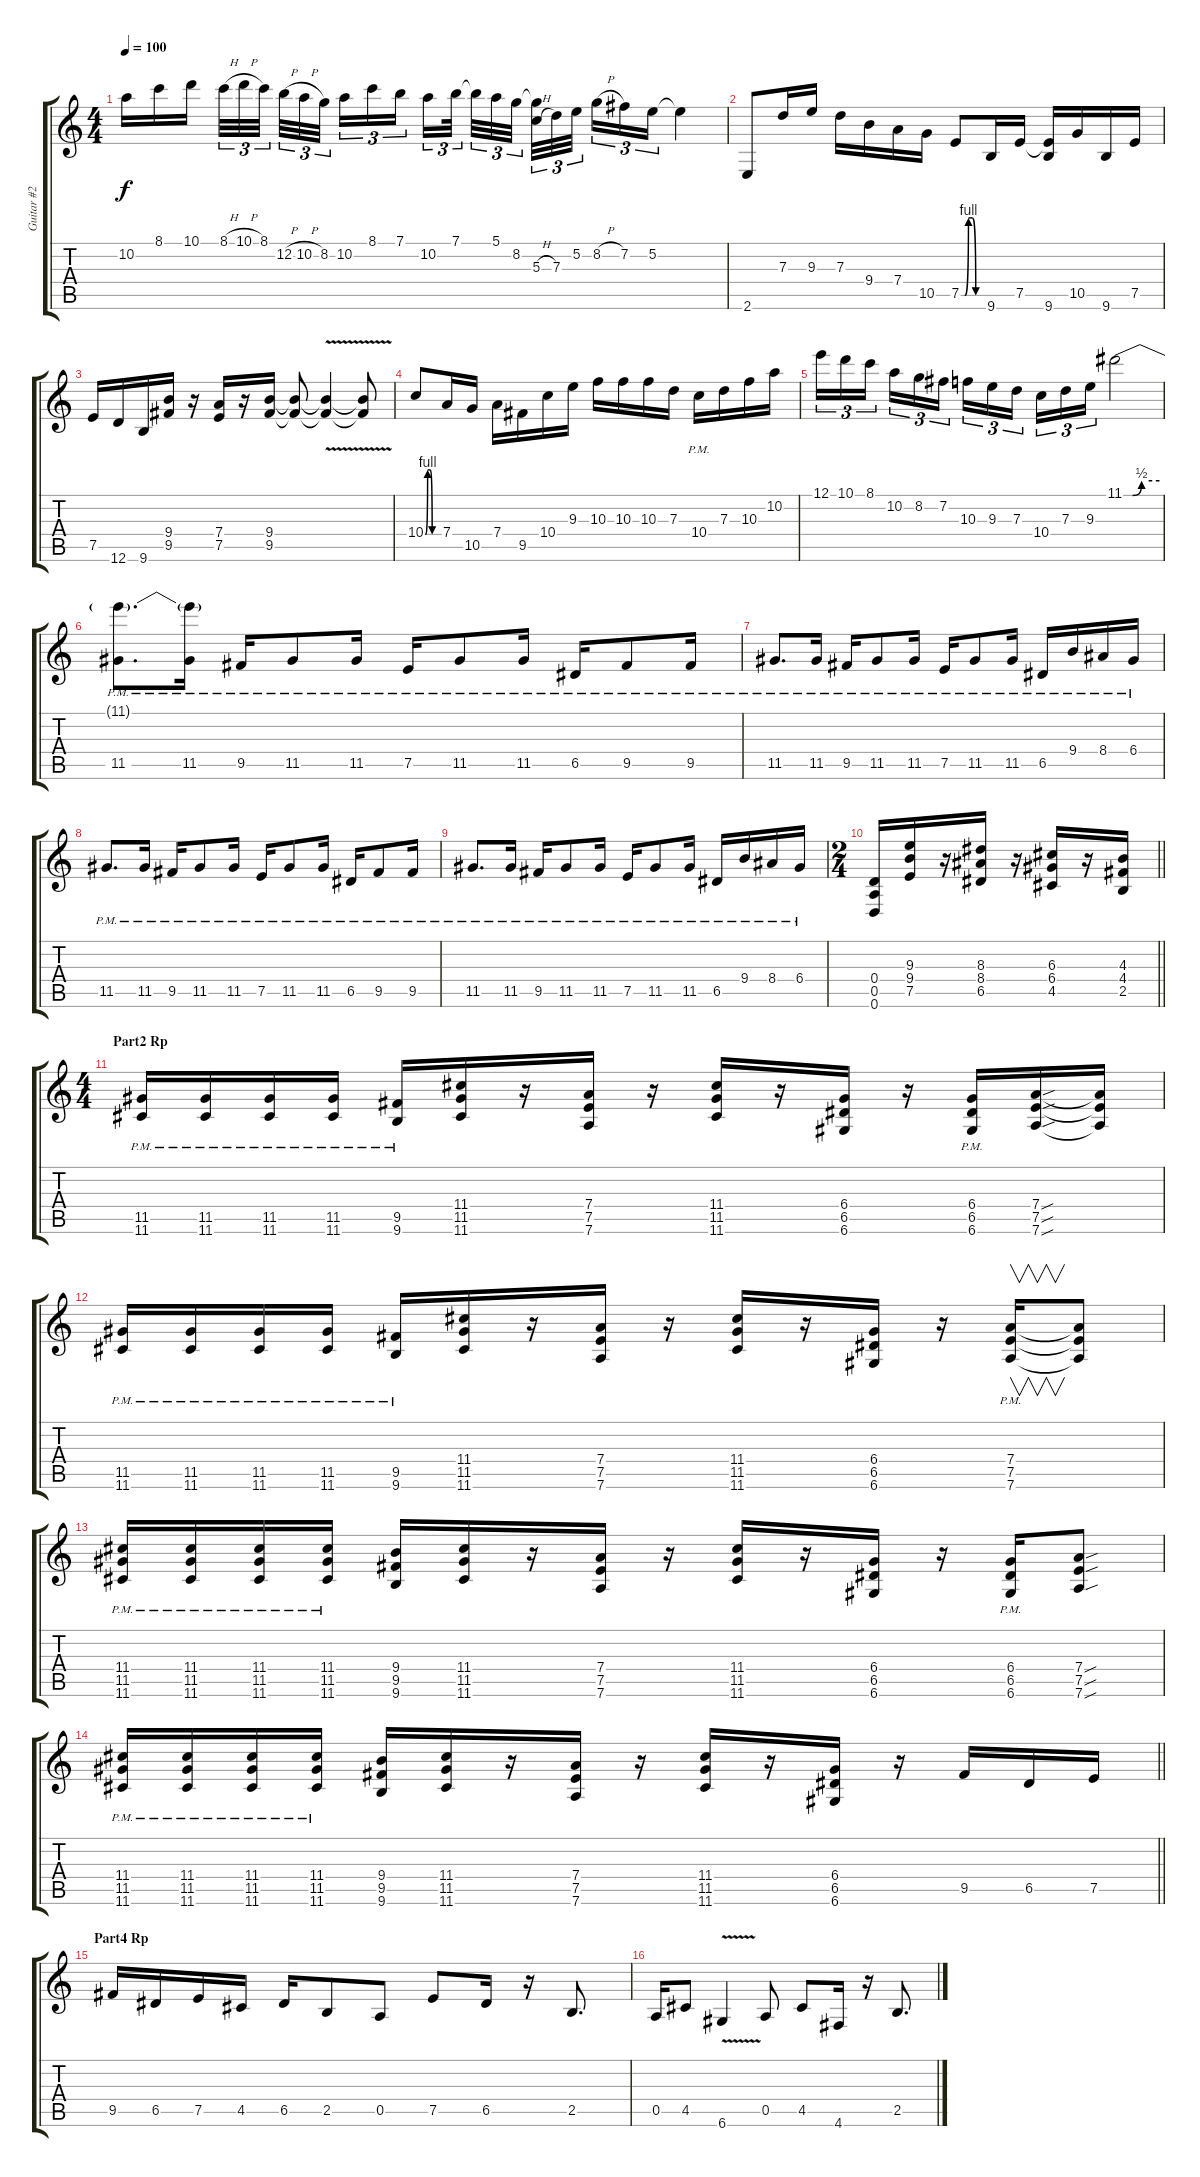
\track ("Guitar #2" "Guitar #2") {instrument overdrivenguitar}
\staff {score tabs}
\tuning (E4 B3 G3 D3 A2 D2) {hide}
\ts (4 4)
\tempo 100
\clef g2
\ks c
10.2.16{dy f} 8.1.16 10.1.16{beam splitsecondary} 8.1{h}.32{tu (3 2)} 10.1{h}.32{tu (3 2)} 8.1.32{tu (3 2)} 12.2{h}.32{tu (3 2)} 10.2{h}.32{tu (3 2)} 8.2.32{tu (3 2) beam splitsecondary} 10.2.16{tu (3 2)} 8.1.16{tu (3 2)} 7.1.16{tu (3 2) beam splitsecondary} 10.2.16{tu (3 2)} 7.1.32{tu (3 2)} 7.1{t}.32{tu (3 2)} 5.1.32{tu (3 2)} 8.2.32{tu (3 2) beam splitsecondary} (8.2{t} 5.3{h}).32{tu (3 2)} 7.3.32{tu (3 2)} 5.2.32{tu (3 2) beam splitsecondary} 8.2{h}.16{tu (3 2)} 7.2.16{tu (3 2)} 5.2.16{tu (3 2)} 5.2{t}.4 |
2.6.8 7.3.16 9.3.16 7.3.16 9.4.16 7.4.16 10.5.16 7.5{be (custom 0 0 10 0 20 4 30 4 40 0 60 0)}.8 9.6.16 7.5.16 (7.5{t} 9.6).16 10.5.16 9.6.16 7.5.16 |
7.5.16 12.6.16 9.6.16 (9.4 9.5).16 r.16 (7.4 7.5).16 r.16 (9.4 9.5).16 (9.4{t} 9.5{t}).8 (9.4{v t} 9.5{v t}).4 (9.4{t} 9.5{t}).8 |
10.4{be (custom 0 0 10 4 20 4 30 0 60 0)}.8 7.4.16 10.5.16 7.4.16 9.5.16 10.4.16 9.3.16 10.3.16 10.3.16 10.3.16 7.3.16 10.4{pm}.16 7.3.16 10.3.16 10.2.16 |
12.1.16{tu (3 2)} 10.1.16{tu (3 2)} 8.1.16{tu (3 2) beam splitsecondary} 10.2.16{tu (3 2)} 8.2.16{tu (3 2)} 7.2.16{tu (3 2)} 10.3.16{tu (3 2)} 9.3.16{tu (3 2)} 7.3.16{tu (3 2) beam splitsecondary} 10.4.16{tu (3 2)} 7.3.16{tu (3 2)} 9.3.16{tu (3 2)} 11.1{be (custom 0 0 15 0 30 2 60 2)}.2 |
(11.1{t} 11.5{pm}).8{d} (11.1{t} 11.5{pm}).16 9.5{pm}.16 11.5{pm}.8 11.5{pm}.16 7.5{pm}.16 11.5{pm}.8 11.5{pm}.16 6.5{pm}.16 9.5{pm}.8 9.5{pm}.16 |
11.5{pm}.8{d} 11.5{pm}.16 9.5{pm}.16 11.5{pm}.8 11.5{pm}.16 7.5{pm}.16 11.5{pm}.8 11.5{pm}.16 6.5{pm}.16 9.4{pm}.16 8.4{pm}.16 6.4{pm}.16 |
11.5{pm}.8{d} 11.5{pm}.16 9.5{pm}.16 11.5{pm}.8 11.5{pm}.16 7.5{pm}.16 11.5{pm}.8 11.5{pm}.16 6.5{pm}.16 9.5{pm}.8 9.5{pm}.16 |
11.5{pm}.8{d} 11.5{pm}.16 9.5{pm}.16 11.5{pm}.8 11.5{pm}.16 7.5{pm}.16 11.5{pm}.8 11.5{pm}.16 6.5{pm}.16 9.4{pm}.16 8.4{pm}.16 6.4{pm}.16 |
\ts (2 4)
\barLineRight lightlight
(0.4 0.5 0.6).16 (9.3 9.4 7.5).16 r.16 (8.3 8.4 6.5).16 r.16 (6.3 6.4 4.5).16 r.16 (4.3 4.4 2.5).16 |
\ts (4 4)
\section ("" "Part2 Rp")
(11.5 11.6{pm}).16 (11.5{pm} 11.6{pm}).16 (11.5{pm} 11.6{pm}).16 (11.5{pm} 11.6{pm}).16 (9.5{pm} 9.6{pm}).16 (11.4 11.5 11.6).16 r.16 (7.4 7.5 7.6).16 r.16 (11.4 11.5 11.6).16 r.16 (6.4 6.5 6.6).16 r.16 (6.4{pm} 6.5{pm} 6.6{pm}).16 (7.4{sou} 7.5{sou} 7.6{sou}).16 (7.4{t} 7.5{t} 7.6{t}).16 |
(11.5 11.6{pm}).16 (11.5{pm} 11.6{pm}).16 (11.5{pm} 11.6{pm}).16 (11.5{pm} 11.6{pm}).16 (9.5{pm} 9.6{pm}).16 (11.4 11.5 11.6).16 r.16 (7.4 7.5 7.6).16 r.16 (11.4 11.5 11.6).16 r.16 (6.4 6.5 6.6).16 r.16 (7.4{pm} 7.5{pm} 7.6{pm}).16{v} (7.4{t} 7.5{t} 7.6{t}).8 |
(11.4{pm} 11.5{pm} 11.6{pm}).16 (11.4{pm} 11.5{pm} 11.6{pm}).16 (11.4{pm} 11.5{pm} 11.6{pm}).16 (11.4{pm} 11.5{pm} 11.6{pm}).16 (9.4 9.5 9.6).16 (11.4 11.5 11.6).16 r.16 (7.4 7.5 7.6).16 r.16 (11.4 11.5 11.6).16 r.16 (6.4 6.5 6.6).16 r.16 (6.4{pm} 6.5{pm} 6.6{pm}).16 (7.4{sou} 7.5{sou} 7.6{sou}).8 |
\barLineRight lightlight
(11.4{pm} 11.5{pm} 11.6{pm}).16 (11.4{pm} 11.5{pm} 11.6{pm}).16 (11.4{pm} 11.5{pm} 11.6{pm}).16 (11.4{pm} 11.5{pm} 11.6{pm}).16 (9.4 9.5 9.6).16 (11.4 11.5 11.6).16 r.16 (7.4 7.5 7.6).16 r.16 (11.4 11.5 11.6).16 r.16 (6.4 6.5 6.6).16 r.16 9.5.16 6.5.16 7.5.16 |
\section ("" "Part4 Rp")
9.5.16 6.5.16 7.5.16 4.5.16 6.5.16 2.5.8 0.5.8 7.5.8 6.5.16 r.16 2.5.8{d} |
0.5.16 4.5.8 6.6{v}.4 0.5.8 4.5.8 4.6.16 r.16 2.5.8{d}
